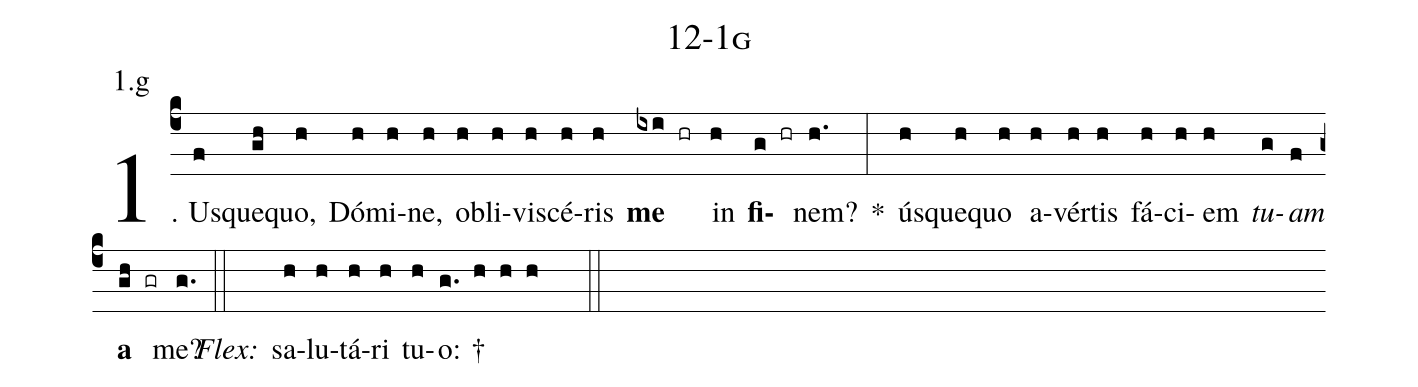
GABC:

name: 12-1g;
annotation: 1.g;
%%
(c4)1. Us(f)que(gh)quo,(h) Dó(h)mi(h)ne,(h) ob(h)li(h)vi(h)scé(h)ris(h) <b>me</b>(ixi hr) in(h) <b>fi</b>(g hr)nem?(h.) *(:) ús(h)que(h)quo(h) a(h)vér(h)tis(h) fá(h)ci(h)em(h) <i>tu</i>(g)<i>am</i>(f) <b>a</b>(gh gr) me?(g.) (::)
<i>Flex:</i>()  sa(h)lu(h)tá(h)ri(h) tu(h)o: †(g. h h h  ::)
